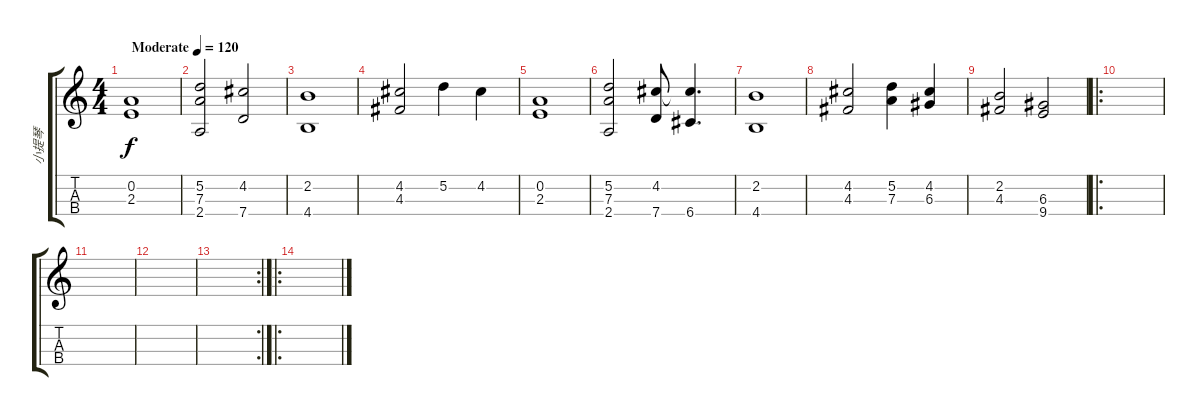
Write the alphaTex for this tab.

\track ("小提琴" "小提琴") {instrument violin}
\staff {score tabs}
\tuning (E5 A4 D4 G3) {hide}
\ts (4 4)
\tempo (120 "Moderate")
\clef g2
\ks c
(0.2 2.3).1{dy f instrument violin} |
(5.2 7.3 2.4).2 (4.2 7.4).2 |
(2.2 4.4).1 |
(4.2 4.3).2 5.2.4 4.2.4 |
(0.2 2.3).1 |
(5.2 7.3 2.4).2 (4.2 7.4).8 (4.2{t} 6.4).4{d} |
(2.2 4.4).1 |
(4.2 4.3).2 (5.2 7.3).4 (4.2 6.3).4 |
(2.2 4.3).2 (6.3 9.4).2 |
\ro
|
|
|
\rc 2
|
\ro
